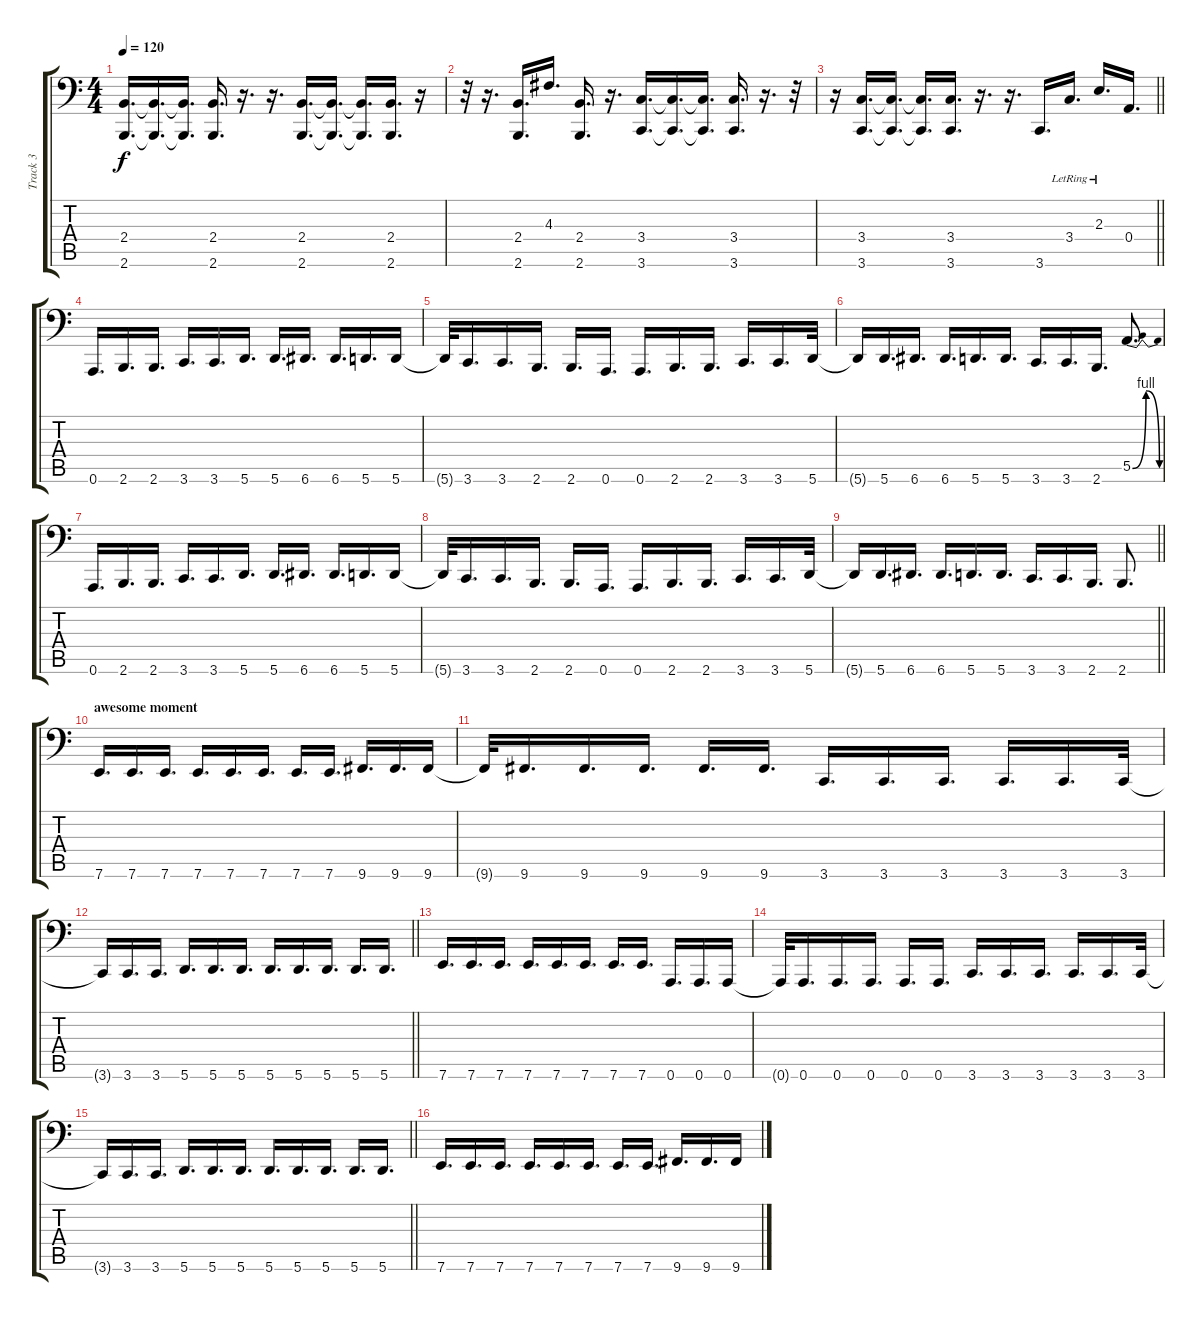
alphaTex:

\track ("Track 3" "Track 3") {instrument electricbassfinger}
\staff {score tabs}
\tuning (B2 Gb2 D2 A1 E1 A0) {hide}
\ts (4 4)
\tempo 120
\clef f4
\ks c
(2.4 2.6).16{d dy f} (2.4{t} 2.6{t}).16{d} (2.4{t} 2.6{t}).16{d} (2.4 2.6).16{d} r.16{d} r.16{d} (2.4 2.6).16{d} (2.4{t} 2.6{t}).16{d} (2.4{t} 2.6{t}).16{d} (2.4 2.6).16{d} r.16 |
r.32 r.16{d} (2.4 2.6).16{d} 4.3.16{d} (2.4 2.6).16{d} r.16{d} (3.4 3.6).16{d} (3.4{t} 3.6{t}).16{d} (3.4{t} 3.6{t}).16{d} (3.4 3.6).16{d} r.16{d} r.32 |
\barLineRight lightlight
r.16 (3.4 3.6).16{d} (3.4{t} 3.6{t}).16{d} (3.4{t} 3.6{t}).16{d} (3.4 3.6).16{d} r.16{d} r.16{d} 3.6.16{d} 3.4{lr}.16{d} 2.3{lr}.16{d} 0.4.16{d} |
0.6.16{d} 2.6.16{d} 2.6.16{d} 3.6.16{d} 3.6.16{d} 5.6.16{d} 5.6.16{d} 6.6.16{d} 6.6.16{d} 5.6.16{d} 5.6.16 |
5.6{t}.32 3.6.16{d} 3.6.16{d} 2.6.16{d} 2.6.16{d} 0.6.16{d} 0.6.16{d} 2.6.16{d} 2.6.16{d} 3.6.16{d} 3.6.16{d} 5.6.32 |
5.6{t}.16 5.6.16{d} 6.6.16{d} 6.6.16{d} 5.6.16{d} 5.6.16{d} 3.6.16{d} 3.6.16{d} 2.6.16{d} 5.5{be (bendrelease 0 0 15 4 45 4 60 0)}.8{d} |
0.6.16{d} 2.6.16{d} 2.6.16{d} 3.6.16{d} 3.6.16{d} 5.6.16{d} 5.6.16{d} 6.6.16{d} 6.6.16{d} 5.6.16{d} 5.6.16 |
5.6{t}.32 3.6.16{d} 3.6.16{d} 2.6.16{d} 2.6.16{d} 0.6.16{d} 0.6.16{d} 2.6.16{d} 2.6.16{d} 3.6.16{d} 3.6.16{d} 5.6.32 |
\barLineRight lightlight
5.6{t}.16 5.6.16{d} 6.6.16{d} 6.6.16{d} 5.6.16{d} 5.6.16{d} 3.6.16{d} 3.6.16{d} 2.6.16{d} 2.6.8{d} |
\section ("" "awesome moment")
7.6.16{d} 7.6.16{d} 7.6.16{d} 7.6.16{d} 7.6.16{d} 7.6.16{d} 7.6.16{d} 7.6.16{d} 9.6.16{d} 9.6.16{d} 9.6.16 |
9.6{t}.32 9.6.16{d} 9.6.16{d} 9.6.16{d} 9.6.16{d} 9.6.16{d} 3.6.16{d} 3.6.16{d} 3.6.16{d} 3.6.16{d} 3.6.16{d} 3.6.32 |
\barLineRight lightlight
3.6{t}.16 3.6.16{d} 3.6.16{d} 5.6.16{d} 5.6.16{d} 5.6.16{d} 5.6.16{d} 5.6.16{d} 5.6.16{d} 5.6.16{d} 5.6.16{d} |
7.6.16{d} 7.6.16{d} 7.6.16{d} 7.6.16{d} 7.6.16{d} 7.6.16{d} 7.6.16{d} 7.6.16{d} 0.6.16{d} 0.6.16{d} 0.6.16 |
0.6{t}.32 0.6.16{d} 0.6.16{d} 0.6.16{d} 0.6.16{d} 0.6.16{d} 3.6.16{d} 3.6.16{d} 3.6.16{d} 3.6.16{d} 3.6.16{d} 3.6.32 |
\barLineRight lightlight
3.6{t}.16 3.6.16{d} 3.6.16{d} 5.6.16{d} 5.6.16{d} 5.6.16{d} 5.6.16{d} 5.6.16{d} 5.6.16{d} 5.6.16{d} 5.6.16{d} |
7.6.16{d} 7.6.16{d} 7.6.16{d} 7.6.16{d} 7.6.16{d} 7.6.16{d} 7.6.16{d} 7.6.16{d} 9.6.16{d} 9.6.16{d} 9.6.16
